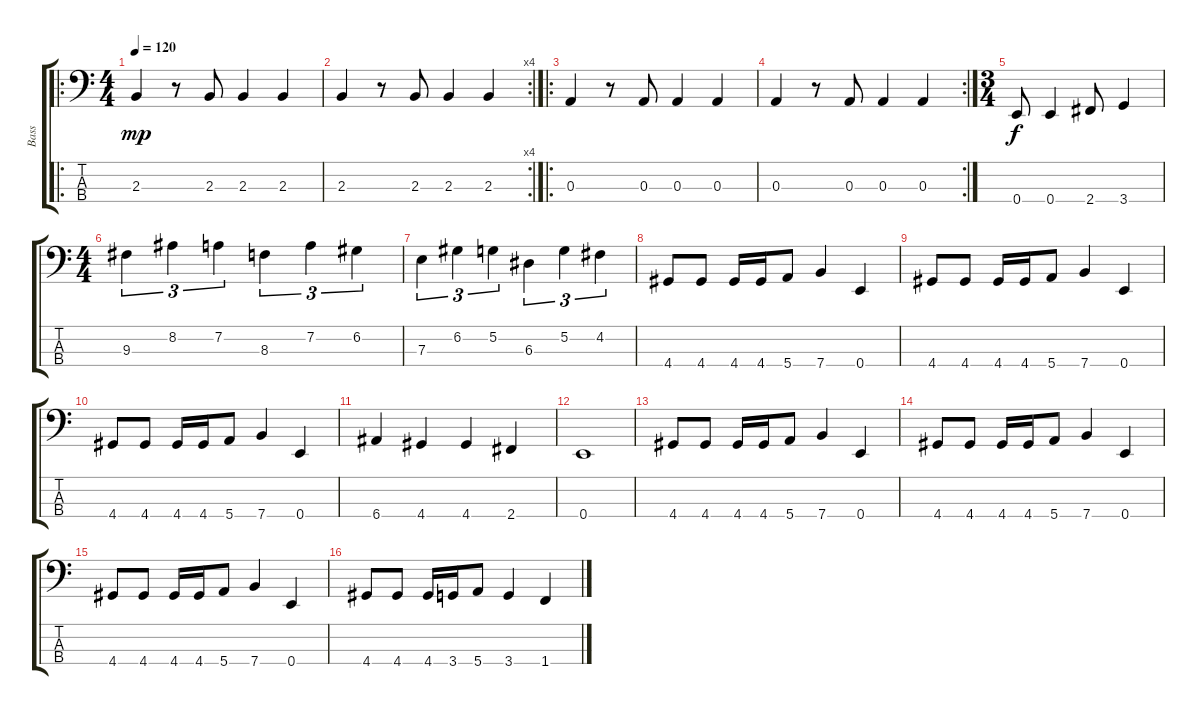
\track ("Bass" "Bass") {instrument electricbasspick}
\staff {score tabs}
\tuning (G2 D2 A1 E1) {hide}
\ro
\ts (4 4)
\tempo 120
\clef f4
\ks c
2.3.4{dy mp instrument electricbasspick} r.8 2.3.8 2.3.4 2.3.4 |
\rc 4
2.3.4 r.8 2.3.8 2.3.4 2.3.4 |
\ro
0.3.4 r.8 0.3.8 0.3.4 0.3.4 |
\rc 2
0.3.4 r.8 0.3.8 0.3.4 0.3.4 |
\ts (3 4)
0.4.8{dy f} 0.4.4 2.4.8 3.4.4 |
\ts (4 4)
9.3.4{tu (3 2)} 8.2.4{tu (3 2)} 7.2.4{tu (3 2)} 8.3.4{tu (3 2)} 7.2.4{tu (3 2)} 6.2.4{tu (3 2)} |
7.3.4{tu (3 2)} 6.2.4{tu (3 2)} 5.2.4{tu (3 2)} 6.3.4{tu (3 2)} 5.2.4{tu (3 2)} 4.2.4{tu (3 2)} |
4.4.8 4.4.8 4.4.16 4.4.16 5.4.8 7.4.4 0.4.4 |
4.4.8 4.4.8 4.4.16 4.4.16 5.4.8 7.4.4 0.4.4 |
4.4.8 4.4.8 4.4.16 4.4.16 5.4.8 7.4.4 0.4.4 |
6.4.4 4.4.4 4.4.4 2.4.4 |
0.4.1 |
4.4.8 4.4.8 4.4.16 4.4.16 5.4.8 7.4.4 0.4.4 |
4.4.8 4.4.8 4.4.16 4.4.16 5.4.8 7.4.4 0.4.4 |
4.4.8 4.4.8 4.4.16 4.4.16 5.4.8 7.4.4 0.4.4 |
4.4.8 4.4.8 4.4.16 3.4.16 5.4.8 3.4.4 1.4.4
